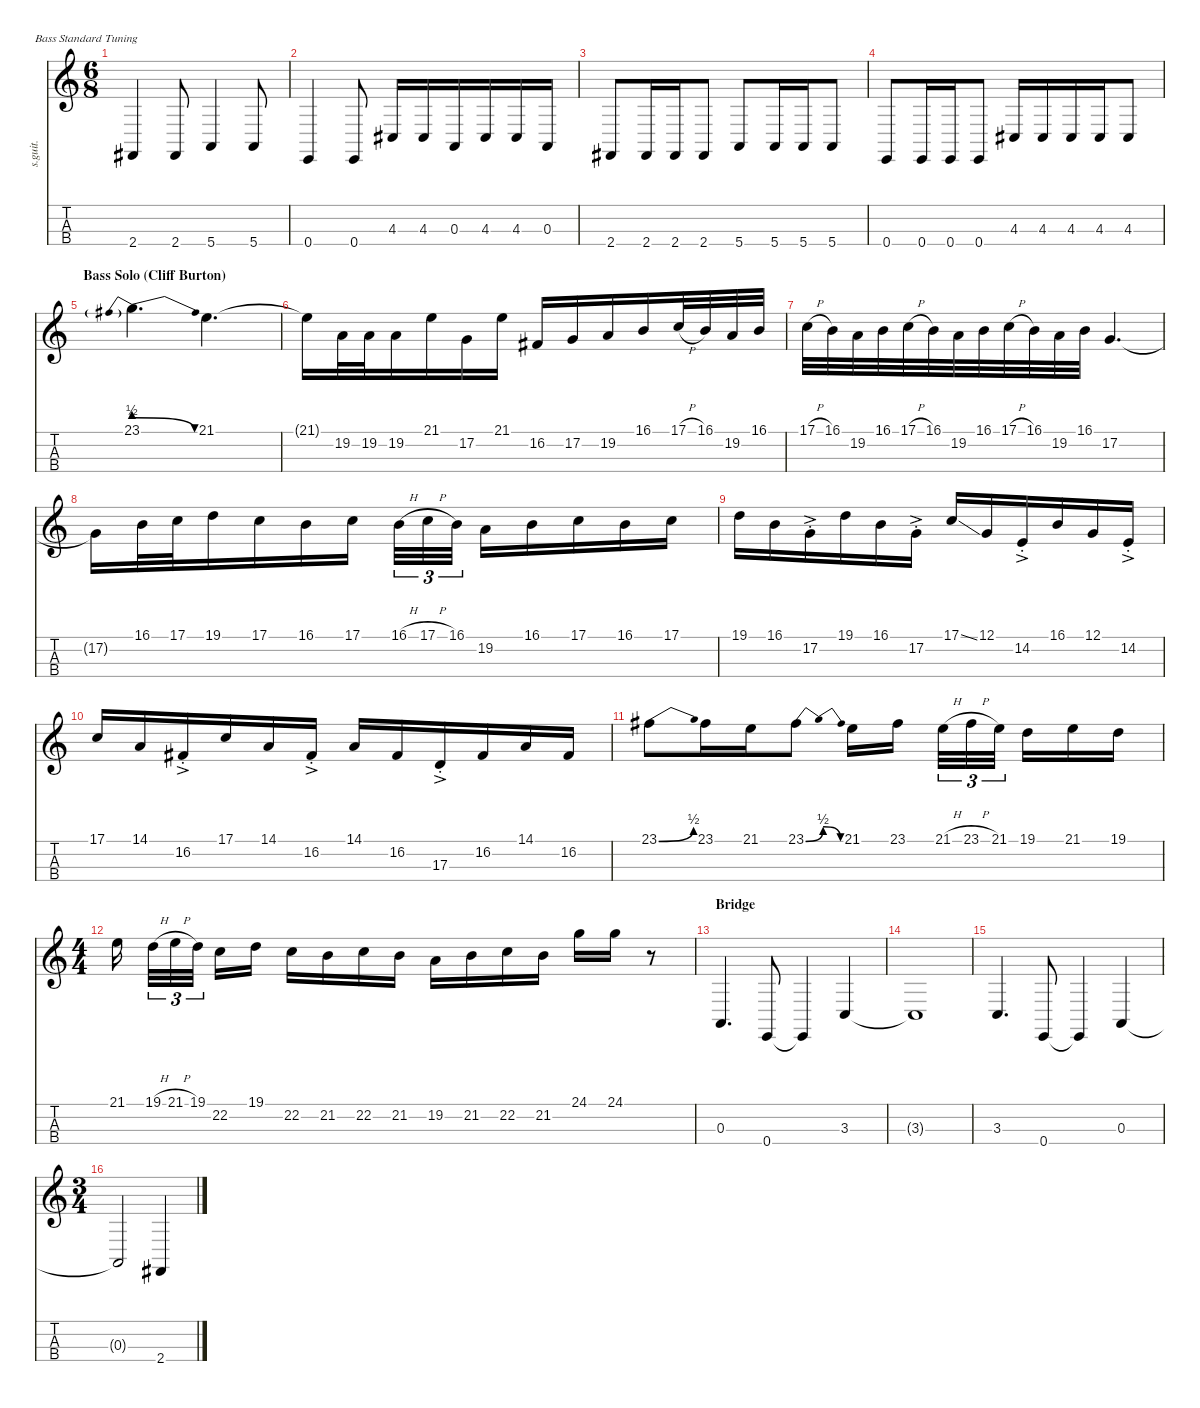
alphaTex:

\defaultSystemsLayout 4
\hideDynamics
\bracketExtendMode nobrackets
\track ("Cliff Burton - Bass" "s.guit.") {instrument electricbassfinger}
\staff {score tabs}
\tuning (G2 D2 A1 E1)
\ts (6 8)
\tempo (78 hide)
\clef g2
\ks c
2.4{acc #}.4{lyrics (0 "") lyrics (1 "") lyrics (2 "") lyrics (3 "") lyrics (4 "") dy f} 2.4{acc #}.8{lyrics (0 "") lyrics (1 "") lyrics (2 "") lyrics (3 "") lyrics (4 "")} 5.4.4{lyrics (0 "") lyrics (1 "") lyrics (2 "") lyrics (3 "") lyrics (4 "")} 5.4.8{lyrics (0 "") lyrics (1 "") lyrics (2 "") lyrics (3 "") lyrics (4 "")} |
0.4.4{lyrics (0 "") lyrics (1 "") lyrics (2 "") lyrics (3 "") lyrics (4 "")} 0.4.8{lyrics (0 "") lyrics (1 "") lyrics (2 "") lyrics (3 "") lyrics (4 "")} 4.3{acc #}.16{lyrics (0 "") lyrics (1 "") lyrics (2 "") lyrics (3 "") lyrics (4 "")} 4.3{acc #}.16{lyrics (0 "") lyrics (1 "") lyrics (2 "") lyrics (3 "") lyrics (4 "")} 0.3.16{lyrics (0 "") lyrics (1 "") lyrics (2 "") lyrics (3 "") lyrics (4 "")} 4.3{acc #}.16{lyrics (0 "") lyrics (1 "") lyrics (2 "") lyrics (3 "") lyrics (4 "")} 4.3{acc #}.16{lyrics (0 "") lyrics (1 "") lyrics (2 "") lyrics (3 "") lyrics (4 "")} 0.3.16{lyrics (0 "") lyrics (1 "") lyrics (2 "") lyrics (3 "") lyrics (4 "")} |
2.4{acc #}.8{lyrics (0 "") lyrics (1 "") lyrics (2 "") lyrics (3 "") lyrics (4 "")} 2.4{acc #}.16{lyrics (0 "") lyrics (1 "") lyrics (2 "") lyrics (3 "") lyrics (4 "")} 2.4{acc #}.16{lyrics (0 "") lyrics (1 "") lyrics (2 "") lyrics (3 "") lyrics (4 "")} 2.4{acc #}.8{lyrics (0 "") lyrics (1 "") lyrics (2 "") lyrics (3 "") lyrics (4 "")} 5.4.8{lyrics (0 "") lyrics (1 "") lyrics (2 "") lyrics (3 "") lyrics (4 "")} 5.4.16{lyrics (0 "") lyrics (1 "") lyrics (2 "") lyrics (3 "") lyrics (4 "")} 5.4.16{lyrics (0 "") lyrics (1 "") lyrics (2 "") lyrics (3 "") lyrics (4 "")} 5.4.8{lyrics (0 "") lyrics (1 "") lyrics (2 "") lyrics (3 "") lyrics (4 "")} |
0.4.8{lyrics (0 "") lyrics (1 "") lyrics (2 "") lyrics (3 "") lyrics (4 "")} 0.4.16{lyrics (0 "") lyrics (1 "") lyrics (2 "") lyrics (3 "") lyrics (4 "")} 0.4.16{lyrics (0 "") lyrics (1 "") lyrics (2 "") lyrics (3 "") lyrics (4 "")} 0.4.8{lyrics (0 "") lyrics (1 "") lyrics (2 "") lyrics (3 "") lyrics (4 "")} 4.3{acc #}.16{lyrics (0 "") lyrics (1 "") lyrics (2 "") lyrics (3 "") lyrics (4 "")} 4.3{acc #}.16{lyrics (0 "") lyrics (1 "") lyrics (2 "") lyrics (3 "") lyrics (4 "")} 4.3{acc #}.16{lyrics (0 "") lyrics (1 "") lyrics (2 "") lyrics (3 "") lyrics (4 "")} 4.3{acc #}.16{lyrics (0 "") lyrics (1 "") lyrics (2 "") lyrics (3 "") lyrics (4 "")} 4.3{acc #}.8{lyrics (0 "") lyrics (1 "") lyrics (2 "") lyrics (3 "") lyrics (4 "")} |
\section ("" "Bass Solo (Cliff Burton)")
23.1{be (prebendrelease 0 2 30 0)}.4{d lyrics (0 "") lyrics (1 "") lyrics (2 "") lyrics (3 "") lyrics (4 "")} 21.1.4{d lyrics (0 "") lyrics (1 "") lyrics (2 "") lyrics (3 "") lyrics (4 "")} |
21.1{t}.16{lyrics (0 "") lyrics (1 "") lyrics (2 "") lyrics (3 "") lyrics (4 "")} 19.2.32{lyrics (0 "") lyrics (1 "") lyrics (2 "") lyrics (3 "") lyrics (4 "")} 19.2.32{lyrics (0 "") lyrics (1 "") lyrics (2 "") lyrics (3 "") lyrics (4 "")} 19.2.16{lyrics (0 "") lyrics (1 "") lyrics (2 "") lyrics (3 "") lyrics (4 "")} 21.1.16{lyrics (0 "") lyrics (1 "") lyrics (2 "") lyrics (3 "") lyrics (4 "")} 17.2.16{lyrics (0 "") lyrics (1 "") lyrics (2 "") lyrics (3 "") lyrics (4 "")} 21.1.16{lyrics (0 "") lyrics (1 "") lyrics (2 "") lyrics (3 "") lyrics (4 "")} 16.2{acc #}.16{lyrics (0 "") lyrics (1 "") lyrics (2 "") lyrics (3 "") lyrics (4 "")} 17.2.16{lyrics (0 "") lyrics (1 "") lyrics (2 "") lyrics (3 "") lyrics (4 "")} 19.2.16{lyrics (0 "") lyrics (1 "") lyrics (2 "") lyrics (3 "") lyrics (4 "")} 16.1.16{lyrics (0 "") lyrics (1 "") lyrics (2 "") lyrics (3 "") lyrics (4 "")} 17.1{h}.32{lyrics (0 "") lyrics (1 "") lyrics (2 "") lyrics (3 "") lyrics (4 "")} 16.1.32{lyrics (0 "") lyrics (1 "") lyrics (2 "") lyrics (3 "") lyrics (4 "")} 19.2.32{lyrics (0 "") lyrics (1 "") lyrics (2 "") lyrics (3 "") lyrics (4 "")} 16.1.32{lyrics (0 "") lyrics (1 "") lyrics (2 "") lyrics (3 "") lyrics (4 "")} |
17.1{h}.32{lyrics (0 "") lyrics (1 "") lyrics (2 "") lyrics (3 "") lyrics (4 "")} 16.1.32{lyrics (0 "") lyrics (1 "") lyrics (2 "") lyrics (3 "") lyrics (4 "")} 19.2.32{lyrics (0 "") lyrics (1 "") lyrics (2 "") lyrics (3 "") lyrics (4 "")} 16.1.32{lyrics (0 "") lyrics (1 "") lyrics (2 "") lyrics (3 "") lyrics (4 "")} 17.1{h}.32{lyrics (0 "") lyrics (1 "") lyrics (2 "") lyrics (3 "") lyrics (4 "")} 16.1.32{lyrics (0 "") lyrics (1 "") lyrics (2 "") lyrics (3 "") lyrics (4 "")} 19.2.32{lyrics (0 "") lyrics (1 "") lyrics (2 "") lyrics (3 "") lyrics (4 "")} 16.1.32{lyrics (0 "") lyrics (1 "") lyrics (2 "") lyrics (3 "") lyrics (4 "")} 17.1{h}.32{lyrics (0 "") lyrics (1 "") lyrics (2 "") lyrics (3 "") lyrics (4 "")} 16.1.32{lyrics (0 "") lyrics (1 "") lyrics (2 "") lyrics (3 "") lyrics (4 "")} 19.2.32{lyrics (0 "") lyrics (1 "") lyrics (2 "") lyrics (3 "") lyrics (4 "")} 16.1.32{lyrics (0 "") lyrics (1 "") lyrics (2 "") lyrics (3 "") lyrics (4 "")} 17.2.4{d lyrics (0 "") lyrics (1 "") lyrics (2 "") lyrics (3 "") lyrics (4 "")} |
17.2{t}.16{lyrics (0 "") lyrics (1 "") lyrics (2 "") lyrics (3 "") lyrics (4 "")} 16.1.32{lyrics (0 "") lyrics (1 "") lyrics (2 "") lyrics (3 "") lyrics (4 "")} 17.1.32{lyrics (0 "") lyrics (1 "") lyrics (2 "") lyrics (3 "") lyrics (4 "")} 19.1.16{lyrics (0 "") lyrics (1 "") lyrics (2 "") lyrics (3 "") lyrics (4 "")} 17.1.16{lyrics (0 "") lyrics (1 "") lyrics (2 "") lyrics (3 "") lyrics (4 "")} 16.1.16{lyrics (0 "") lyrics (1 "") lyrics (2 "") lyrics (3 "") lyrics (4 "")} 17.1.16{lyrics (0 "") lyrics (1 "") lyrics (2 "") lyrics (3 "") lyrics (4 "")} 16.1{h}.32{tu (3 2) lyrics (0 "") lyrics (1 "") lyrics (2 "") lyrics (3 "") lyrics (4 "")} 17.1{h}.32{tu (3 2) lyrics (0 "") lyrics (1 "") lyrics (2 "") lyrics (3 "") lyrics (4 "")} 16.1.32{tu (3 2) lyrics (0 "") lyrics (1 "") lyrics (2 "") lyrics (3 "") lyrics (4 "")} 19.2.16{lyrics (0 "") lyrics (1 "") lyrics (2 "") lyrics (3 "") lyrics (4 "")} 16.1.16{lyrics (0 "") lyrics (1 "") lyrics (2 "") lyrics (3 "") lyrics (4 "")} 17.1.16{lyrics (0 "") lyrics (1 "") lyrics (2 "") lyrics (3 "") lyrics (4 "")} 16.1.16{lyrics (0 "") lyrics (1 "") lyrics (2 "") lyrics (3 "") lyrics (4 "")} 17.1.16{lyrics (0 "") lyrics (1 "") lyrics (2 "") lyrics (3 "") lyrics (4 "")} |
19.1.16{lyrics (0 "") lyrics (1 "") lyrics (2 "") lyrics (3 "") lyrics (4 "")} 16.1.16{lyrics (0 "") lyrics (1 "") lyrics (2 "") lyrics (3 "") lyrics (4 "")} 17.2{ac st}.16{lyrics (0 "") lyrics (1 "") lyrics (2 "") lyrics (3 "") lyrics (4 "") dy ppp} 19.1.16{lyrics (0 "") lyrics (1 "") lyrics (2 "") lyrics (3 "") lyrics (4 "") dy f} 16.1.16{lyrics (0 "") lyrics (1 "") lyrics (2 "") lyrics (3 "") lyrics (4 "")} 17.2{ac st}.16{lyrics (0 "") lyrics (1 "") lyrics (2 "") lyrics (3 "") lyrics (4 "") dy ppp} 17.1{ss}.16{lyrics (0 "") lyrics (1 "") lyrics (2 "") lyrics (3 "") lyrics (4 "") dy f} 12.1.16{lyrics (0 "") lyrics (1 "") lyrics (2 "") lyrics (3 "") lyrics (4 "")} 14.2{ac st}.16{lyrics (0 "") lyrics (1 "") lyrics (2 "") lyrics (3 "") lyrics (4 "") dy ppp} 16.1.16{lyrics (0 "") lyrics (1 "") lyrics (2 "") lyrics (3 "") lyrics (4 "") dy f} 12.1.16{lyrics (0 "") lyrics (1 "") lyrics (2 "") lyrics (3 "") lyrics (4 "")} 14.2{ac st}.16{lyrics (0 "") lyrics (1 "") lyrics (2 "") lyrics (3 "") lyrics (4 "") dy ppp} |
17.1.16{lyrics (0 "") lyrics (1 "") lyrics (2 "") lyrics (3 "") lyrics (4 "") dy f} 14.1.16{lyrics (0 "") lyrics (1 "") lyrics (2 "") lyrics (3 "") lyrics (4 "")} 16.2{ac st acc #}.16{lyrics (0 "") lyrics (1 "") lyrics (2 "") lyrics (3 "") lyrics (4 "") dy ppp} 17.1.16{lyrics (0 "") lyrics (1 "") lyrics (2 "") lyrics (3 "") lyrics (4 "") dy f} 14.1.16{lyrics (0 "") lyrics (1 "") lyrics (2 "") lyrics (3 "") lyrics (4 "")} 16.2{ac st acc #}.16{lyrics (0 "") lyrics (1 "") lyrics (2 "") lyrics (3 "") lyrics (4 "") dy ppp} 14.1.16{lyrics (0 "") lyrics (1 "") lyrics (2 "") lyrics (3 "") lyrics (4 "") dy f} 16.2{acc #}.16{lyrics (0 "") lyrics (1 "") lyrics (2 "") lyrics (3 "") lyrics (4 "")} 17.3{ac st}.16{lyrics (0 "") lyrics (1 "") lyrics (2 "") lyrics (3 "") lyrics (4 "") dy ppp} 16.2{acc #}.16{lyrics (0 "") lyrics (1 "") lyrics (2 "") lyrics (3 "") lyrics (4 "") dy f} 14.1.16{lyrics (0 "") lyrics (1 "") lyrics (2 "") lyrics (3 "") lyrics (4 "")} 16.2{acc #}.16{lyrics (0 "") lyrics (1 "") lyrics (2 "") lyrics (3 "") lyrics (4 "")} |
23.1{be (bend 0 0 15 2) acc #}.8{lyrics (0 "") lyrics (1 "") lyrics (2 "") lyrics (3 "") lyrics (4 "")} 23.1{acc #}.16{lyrics (0 "") lyrics (1 "") lyrics (2 "") lyrics (3 "") lyrics (4 "")} 21.1.16{lyrics (0 "") lyrics (1 "") lyrics (2 "") lyrics (3 "") lyrics (4 "")} 23.1{be (bendrelease 0 0 30 2 30 2 60 0) acc #}.8{lyrics (0 "") lyrics (1 "") lyrics (2 "") lyrics (3 "") lyrics (4 "")} 21.1.16{lyrics (0 "") lyrics (1 "") lyrics (2 "") lyrics (3 "") lyrics (4 "")} 23.1{acc #}.16{lyrics (0 "") lyrics (1 "") lyrics (2 "") lyrics (3 "") lyrics (4 "")} 21.1{h}.32{tu (3 2) lyrics (0 "") lyrics (1 "") lyrics (2 "") lyrics (3 "") lyrics (4 "")} 23.1{h acc #}.32{tu (3 2) lyrics (0 "") lyrics (1 "") lyrics (2 "") lyrics (3 "") lyrics (4 "")} 21.1.32{tu (3 2) lyrics (0 "") lyrics (1 "") lyrics (2 "") lyrics (3 "") lyrics (4 "")} 19.1.16{lyrics (0 "") lyrics (1 "") lyrics (2 "") lyrics (3 "") lyrics (4 "")} 21.1.16{lyrics (0 "") lyrics (1 "") lyrics (2 "") lyrics (3 "") lyrics (4 "")} 19.1.16{lyrics (0 "") lyrics (1 "") lyrics (2 "") lyrics (3 "") lyrics (4 "")} |
\ts (4 4)
\beaming (8 2 2 2 2)
21.1.16{lyrics (0 "") lyrics (1 "") lyrics (2 "") lyrics (3 "") lyrics (4 "")} 19.1{h}.32{tu (3 2) lyrics (0 "") lyrics (1 "") lyrics (2 "") lyrics (3 "") lyrics (4 "")} 21.1{h}.32{tu (3 2) lyrics (0 "") lyrics (1 "") lyrics (2 "") lyrics (3 "") lyrics (4 "")} 19.1.32{tu (3 2) lyrics (0 "") lyrics (1 "") lyrics (2 "") lyrics (3 "") lyrics (4 "")} 22.2.16{lyrics (0 "") lyrics (1 "") lyrics (2 "") lyrics (3 "") lyrics (4 "")} 19.1.16{lyrics (0 "") lyrics (1 "") lyrics (2 "") lyrics (3 "") lyrics (4 "")} 22.2.16{lyrics (0 "") lyrics (1 "") lyrics (2 "") lyrics (3 "") lyrics (4 "")} 21.2.16{lyrics (0 "") lyrics (1 "") lyrics (2 "") lyrics (3 "") lyrics (4 "")} 22.2.16{lyrics (0 "") lyrics (1 "") lyrics (2 "") lyrics (3 "") lyrics (4 "")} 21.2.16{lyrics (0 "") lyrics (1 "") lyrics (2 "") lyrics (3 "") lyrics (4 "")} 19.2.16{lyrics (0 "") lyrics (1 "") lyrics (2 "") lyrics (3 "") lyrics (4 "")} 21.2.16{lyrics (0 "") lyrics (1 "") lyrics (2 "") lyrics (3 "") lyrics (4 "")} 22.2.16{lyrics (0 "") lyrics (1 "") lyrics (2 "") lyrics (3 "") lyrics (4 "")} 21.2.16{lyrics (0 "") lyrics (1 "") lyrics (2 "") lyrics (3 "") lyrics (4 "")} 24.1.16{lyrics (0 "") lyrics (1 "") lyrics (2 "") lyrics (3 "") lyrics (4 "")} 24.1.16{lyrics (0 "") lyrics (1 "") lyrics (2 "") lyrics (3 "") lyrics (4 "")} r.8 |
\section ("" "Bridge")
\tempo (130 hide)
0.3.4{d lyrics (0 "") lyrics (1 "") lyrics (2 "") lyrics (3 "") lyrics (4 "")} 0.4.8{lyrics (0 "") lyrics (1 "") lyrics (2 "") lyrics (3 "") lyrics (4 "")} 0.4{t}.4{lyrics (0 "") lyrics (1 "") lyrics (2 "") lyrics (3 "") lyrics (4 "")} 3.3.4{lyrics (0 "") lyrics (1 "") lyrics (2 "") lyrics (3 "") lyrics (4 "")} |
3.3{t}.1{lyrics (0 "") lyrics (1 "") lyrics (2 "") lyrics (3 "") lyrics (4 "")} |
3.3.4{d lyrics (0 "") lyrics (1 "") lyrics (2 "") lyrics (3 "") lyrics (4 "")} 0.4.8{lyrics (0 "") lyrics (1 "") lyrics (2 "") lyrics (3 "") lyrics (4 "")} 0.4{t}.4{lyrics (0 "") lyrics (1 "") lyrics (2 "") lyrics (3 "") lyrics (4 "")} 0.3.4{lyrics (0 "") lyrics (1 "") lyrics (2 "") lyrics (3 "") lyrics (4 "")} |
\ts (3 4)
\beaming (8 2 2 2 2)
0.3{t}.2{lyrics (0 "") lyrics (1 "") lyrics (2 "") lyrics (3 "") lyrics (4 "")} 2.4{ss acc #}.4{lyrics (0 "") lyrics (1 "") lyrics (2 "") lyrics (3 "") lyrics (4 "")}
